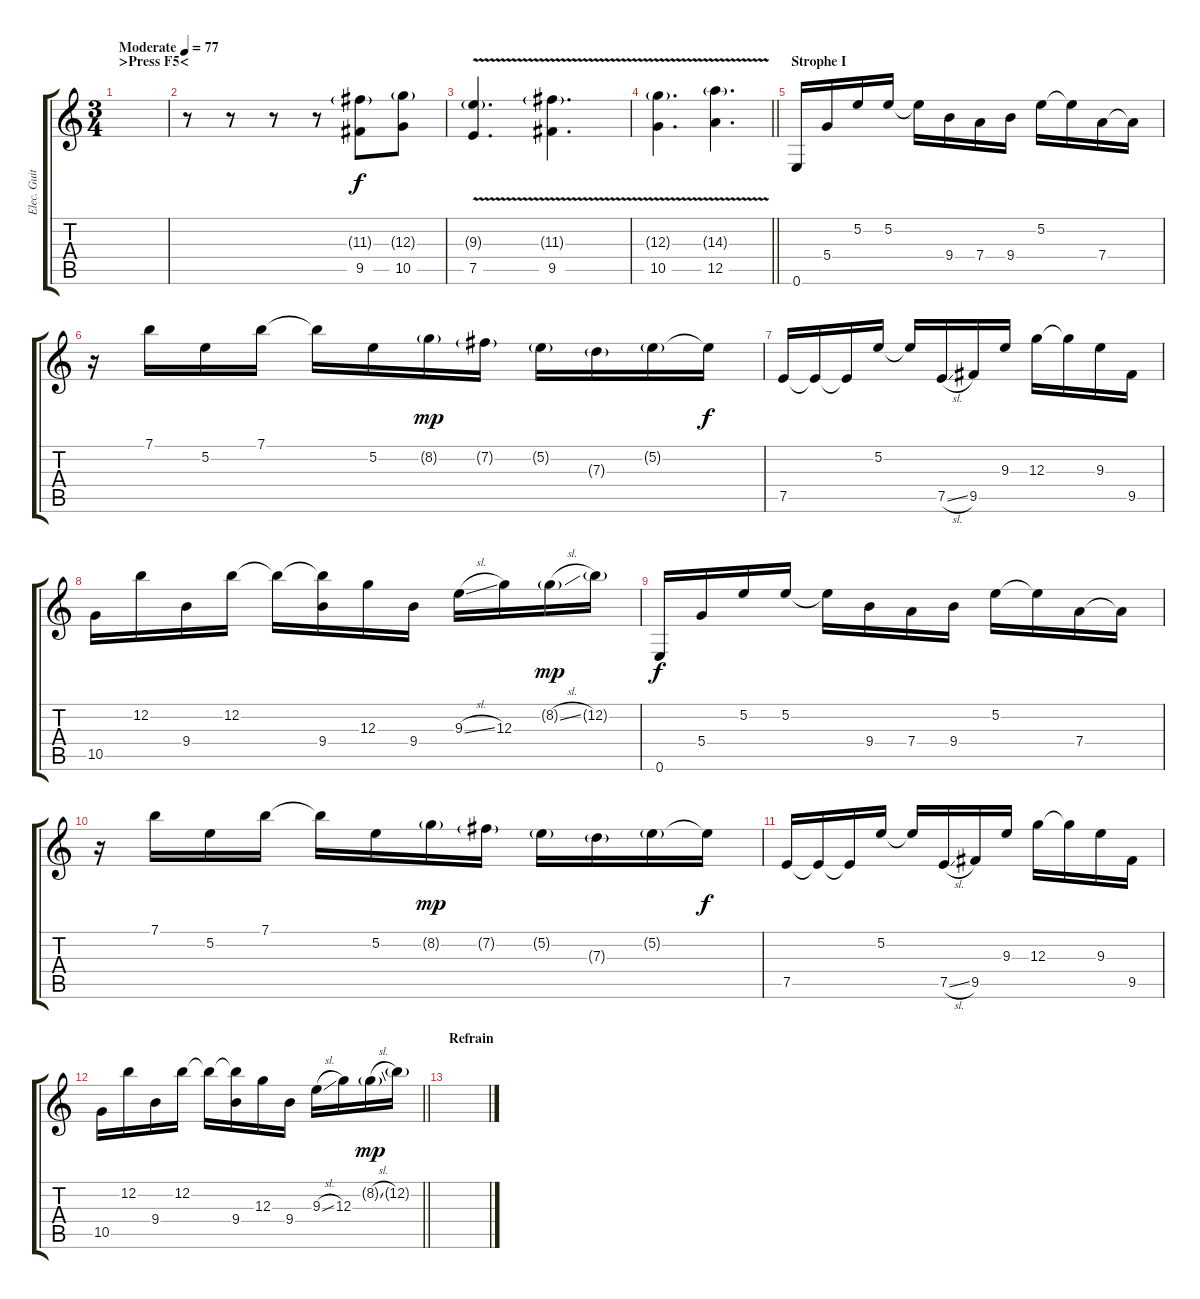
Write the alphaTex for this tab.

\track ("Elec. Guitar Jazz" "Elec. Guit") {instrument electricguitarjazz}
\staff {score tabs}
\tuning (E4 B3 G3 D3 A2 E2) {hide}
\ts (3 4)
\section ("" ">Press F5<")
\tempo (77 "Moderate")
\clef g2
\ks c
|
r.8 r.8 r.8 r.8 (11.3{g} 9.5).8 (12.3{g} 10.5).8 |
(9.3{g} 7.5{v}).4{d} (11.3{g} 9.5{v}).4{d} |
\barLineRight lightlight
(12.3{g} 10.5{v}).4{d} (14.3{g} 12.5{v}).4{d} |
\section ("" "Strophe I")
0.6.16{dy f} 5.4.16 5.2.16 5.2.16 5.2{t}.16 9.4.16 7.4.16 9.4.16 5.2.16 5.2{t}.16 7.4.16 7.4{t}.16 |
r.16 7.1.16 5.2.16 7.1.16 7.1{t}.16 5.2.16 8.2{g}.16{dy mp} 7.2{g}.16 5.2{g}.16 7.3{g}.16 5.2{g}.16 5.2{t}.16{dy f} |
7.5.16 7.5{t}.16 7.5{t}.16 5.2.16 5.2{t}.16 7.5{sl}.16 9.5.16 9.3.16 12.3.16 12.3{t}.16 9.3.16 9.5.16 |
10.5.16 12.2.16 9.4.16 12.2.16 12.2{t}.16 (12.2{t} 9.4).16 12.3.16 9.4.16 9.3{sl}.16 12.3.16 8.2{sl g}.16{dy mp} 12.2{g}.16 |
0.6.16{dy f} 5.4.16 5.2.16 5.2.16 5.2{t}.16 9.4.16 7.4.16 9.4.16 5.2.16 5.2{t}.16 7.4.16 7.4{t}.16 |
r.16 7.1.16 5.2.16 7.1.16 7.1{t}.16 5.2.16 8.2{g}.16{dy mp} 7.2{g}.16 5.2{g}.16 7.3{g}.16 5.2{g}.16 5.2{t}.16{dy f} |
7.5.16 7.5{t}.16 7.5{t}.16 5.2.16 5.2{t}.16 7.5{sl}.16 9.5.16 9.3.16 12.3.16 12.3{t}.16 9.3.16 9.5.16 |
\barLineRight lightlight
10.5.16 12.2.16 9.4.16 12.2.16 12.2{t}.16 (12.2{t} 9.4).16 12.3.16 9.4.16 9.3{sl}.16 12.3.16 8.2{sl g}.16{dy mp} 12.2{g}.16 |
\section ("" "Refrain")
